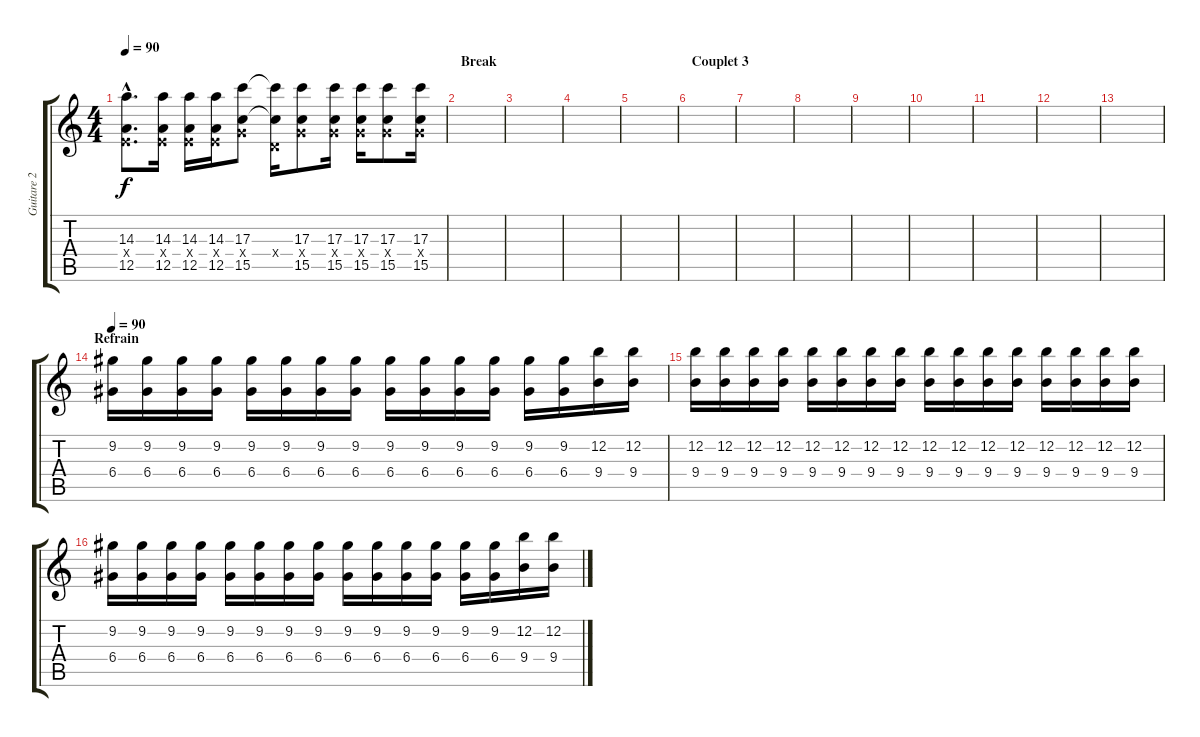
\track ("Guitare 2" "Guitare 2") {instrument distortionguitar}
\staff {score tabs}
\tuning (E4 B3 G3 D3 A2 E2) {hide}
\ts (4 4)
\tempo 90
\clef g2
\ks c
(14.3{hac} 2.4{hac x} 12.5{hac}).8{d dy f} (14.3 2.4{x} 12.5).16 (14.3 2.4{x} 12.5).16 (14.3 2.4{x} 12.5).16 (17.3 5.4{x} 15.5).8 (17.3{t} 0.4{x} 15.5{t}).16 (17.3 5.4{x} 15.5).8 (17.3 5.4{x} 15.5).16 (17.3 5.4{x} 15.5).16 (17.3 5.4{x} 15.5).8 (17.3 5.4{x} 15.5).16 |
\section ("" "Break")
|
|
|
|
\section ("" "Couplet 3")
|
|
|
|
|
|
|
|
\section ("" "Refrain")
\tempo 90
(9.2 6.4).16 (9.2 6.4).16 (9.2 6.4).16 (9.2 6.4).16 (9.2 6.4).16 (9.2 6.4).16 (9.2 6.4).16 (9.2 6.4).16 (9.2 6.4).16 (9.2 6.4).16 (9.2 6.4).16 (9.2 6.4).16 (9.2 6.4).16 (9.2 6.4).16 (12.2 9.4).16 (12.2 9.4).16 |
(12.2 9.4).16 (12.2 9.4).16 (12.2 9.4).16 (12.2 9.4).16 (12.2 9.4).16 (12.2 9.4).16 (12.2 9.4).16 (12.2 9.4).16 (12.2 9.4).16 (12.2 9.4).16 (12.2 9.4).16 (12.2 9.4).16 (12.2 9.4).16 (12.2 9.4).16 (12.2 9.4).16 (12.2 9.4).16 |
(9.2 6.4).16 (9.2 6.4).16 (9.2 6.4).16 (9.2 6.4).16 (9.2 6.4).16 (9.2 6.4).16 (9.2 6.4).16 (9.2 6.4).16 (9.2 6.4).16 (9.2 6.4).16 (9.2 6.4).16 (9.2 6.4).16 (9.2 6.4).16 (9.2 6.4).16 (12.2 9.4).16 (12.2 9.4).16
